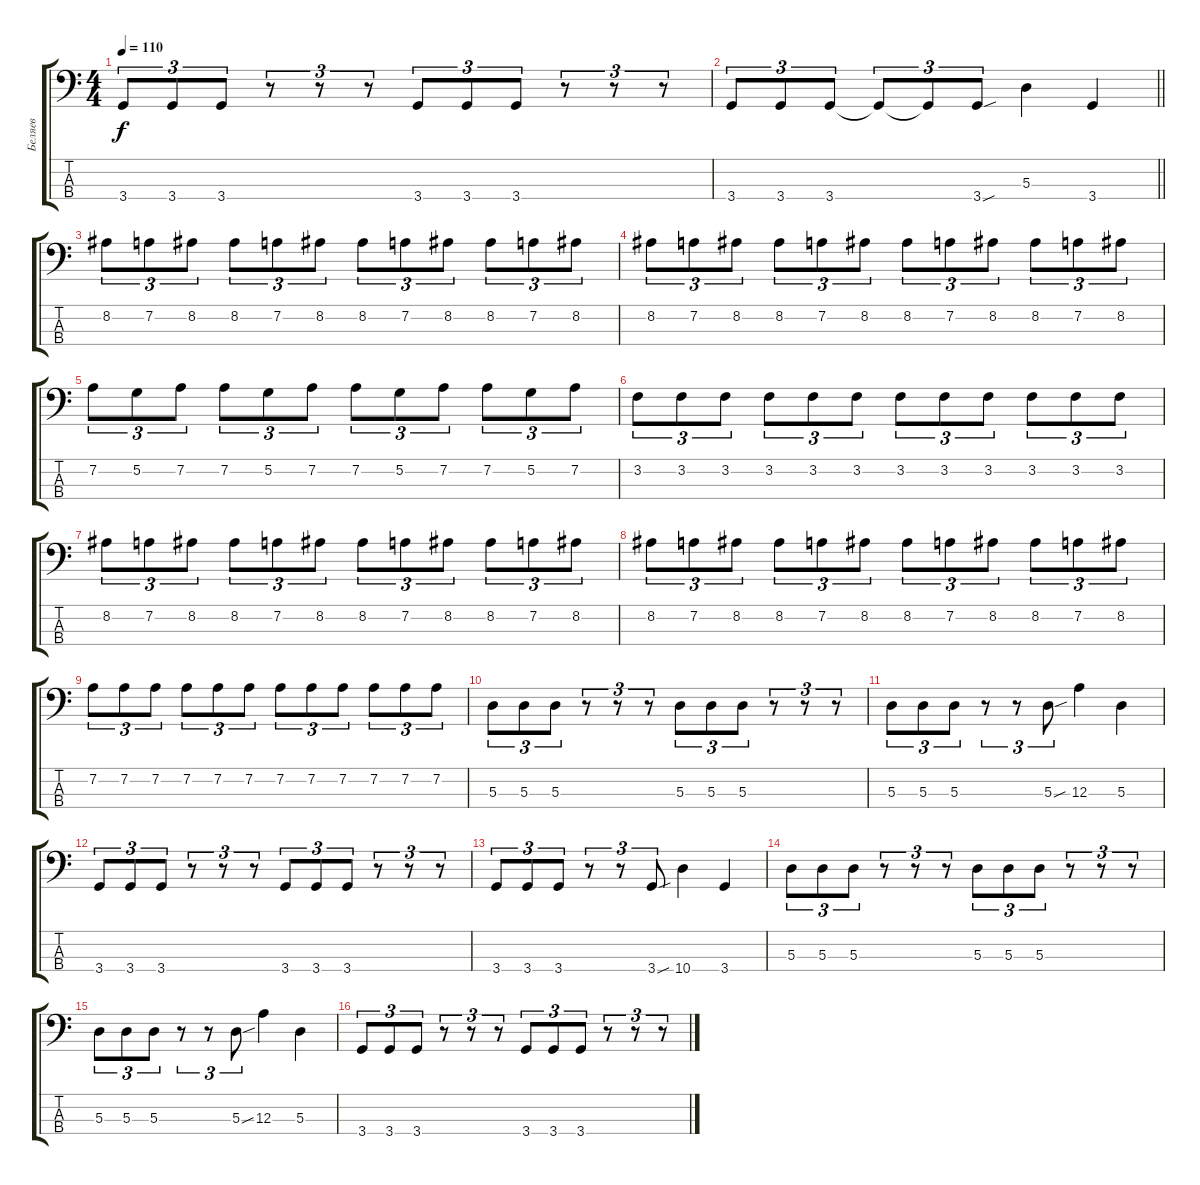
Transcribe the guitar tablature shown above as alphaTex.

\track ("Беляев" "Беляев") {instrument electricbassfinger}
\staff {score tabs}
\tuning (G2 D2 A1 E1) {hide}
\ts (4 4)
\tempo 110
\clef f4
\ks c
3.4.8{tu (3 2) dy f} 3.4.8{tu (3 2)} 3.4.8{tu (3 2)} r.8{tu (3 2)} r.8{tu (3 2)} r.8{tu (3 2)} 3.4.8{tu (3 2)} 3.4.8{tu (3 2)} 3.4.8{tu (3 2)} r.8{tu (3 2)} r.8{tu (3 2)} r.8{tu (3 2)} |
\barLineRight lightlight
3.4.8{tu (3 2)} 3.4.8{tu (3 2)} 3.4.8{tu (3 2)} 3.4{t}.8{tu (3 2)} 3.4{t}.8{tu (3 2)} 3.4{sou}.8{tu (3 2)} 5.3.4 3.4.4 |
8.2.8{tu (3 2)} 7.2.8{tu (3 2)} 8.2.8{tu (3 2)} 8.2.8{tu (3 2)} 7.2.8{tu (3 2)} 8.2.8{tu (3 2)} 8.2.8{tu (3 2)} 7.2.8{tu (3 2)} 8.2.8{tu (3 2)} 8.2.8{tu (3 2)} 7.2.8{tu (3 2)} 8.2.8{tu (3 2)} |
8.2.8{tu (3 2)} 7.2.8{tu (3 2)} 8.2.8{tu (3 2)} 8.2.8{tu (3 2)} 7.2.8{tu (3 2)} 8.2.8{tu (3 2)} 8.2.8{tu (3 2)} 7.2.8{tu (3 2)} 8.2.8{tu (3 2)} 8.2.8{tu (3 2)} 7.2.8{tu (3 2)} 8.2.8{tu (3 2)} |
7.2.8{tu (3 2)} 5.2.8{tu (3 2)} 7.2.8{tu (3 2)} 7.2.8{tu (3 2)} 5.2.8{tu (3 2)} 7.2.8{tu (3 2)} 7.2.8{tu (3 2)} 5.2.8{tu (3 2)} 7.2.8{tu (3 2)} 7.2.8{tu (3 2)} 5.2.8{tu (3 2)} 7.2.8{tu (3 2)} |
3.2.8{tu (3 2)} 3.2.8{tu (3 2)} 3.2.8{tu (3 2)} 3.2.8{tu (3 2)} 3.2.8{tu (3 2)} 3.2.8{tu (3 2)} 3.2.8{tu (3 2)} 3.2.8{tu (3 2)} 3.2.8{tu (3 2)} 3.2.8{tu (3 2)} 3.2.8{tu (3 2)} 3.2.8{tu (3 2)} |
8.2.8{tu (3 2)} 7.2.8{tu (3 2)} 8.2.8{tu (3 2)} 8.2.8{tu (3 2)} 7.2.8{tu (3 2)} 8.2.8{tu (3 2)} 8.2.8{tu (3 2)} 7.2.8{tu (3 2)} 8.2.8{tu (3 2)} 8.2.8{tu (3 2)} 7.2.8{tu (3 2)} 8.2.8{tu (3 2)} |
8.2.8{tu (3 2)} 7.2.8{tu (3 2)} 8.2.8{tu (3 2)} 8.2.8{tu (3 2)} 7.2.8{tu (3 2)} 8.2.8{tu (3 2)} 8.2.8{tu (3 2)} 7.2.8{tu (3 2)} 8.2.8{tu (3 2)} 8.2.8{tu (3 2)} 7.2.8{tu (3 2)} 8.2.8{tu (3 2)} |
7.2.8{tu (3 2)} 7.2.8{tu (3 2)} 7.2.8{tu (3 2)} 7.2.8{tu (3 2)} 7.2.8{tu (3 2)} 7.2.8{tu (3 2)} 7.2.8{tu (3 2)} 7.2.8{tu (3 2)} 7.2.8{tu (3 2)} 7.2.8{tu (3 2)} 7.2.8{tu (3 2)} 7.2.8{tu (3 2)} |
5.3.8{tu (3 2)} 5.3.8{tu (3 2)} 5.3.8{tu (3 2)} r.8{tu (3 2)} r.8{tu (3 2)} r.8{tu (3 2)} 5.3.8{tu (3 2)} 5.3.8{tu (3 2)} 5.3.8{tu (3 2)} r.8{tu (3 2)} r.8{tu (3 2)} r.8{tu (3 2)} |
5.3.8{tu (3 2)} 5.3.8{tu (3 2)} 5.3.8{tu (3 2)} r.8{tu (3 2)} r.8{tu (3 2)} 5.3{sou}.8{tu (3 2)} 12.3.4 5.3.4 |
3.4.8{tu (3 2)} 3.4.8{tu (3 2)} 3.4.8{tu (3 2)} r.8{tu (3 2)} r.8{tu (3 2)} r.8{tu (3 2)} 3.4.8{tu (3 2)} 3.4.8{tu (3 2)} 3.4.8{tu (3 2)} r.8{tu (3 2)} r.8{tu (3 2)} r.8{tu (3 2)} |
3.4.8{tu (3 2)} 3.4.8{tu (3 2)} 3.4.8{tu (3 2)} r.8{tu (3 2)} r.8{tu (3 2)} 3.4{sou}.8{tu (3 2)} 10.4.4 3.4.4 |
5.3.8{tu (3 2)} 5.3.8{tu (3 2)} 5.3.8{tu (3 2)} r.8{tu (3 2)} r.8{tu (3 2)} r.8{tu (3 2)} 5.3.8{tu (3 2)} 5.3.8{tu (3 2)} 5.3.8{tu (3 2)} r.8{tu (3 2)} r.8{tu (3 2)} r.8{tu (3 2)} |
5.3.8{tu (3 2)} 5.3.8{tu (3 2)} 5.3.8{tu (3 2)} r.8{tu (3 2)} r.8{tu (3 2)} 5.3{sou}.8{tu (3 2)} 12.3.4 5.3.4 |
3.4.8{tu (3 2)} 3.4.8{tu (3 2)} 3.4.8{tu (3 2)} r.8{tu (3 2)} r.8{tu (3 2)} r.8{tu (3 2)} 3.4.8{tu (3 2)} 3.4.8{tu (3 2)} 3.4.8{tu (3 2)} r.8{tu (3 2)} r.8{tu (3 2)} r.8{tu (3 2)}
